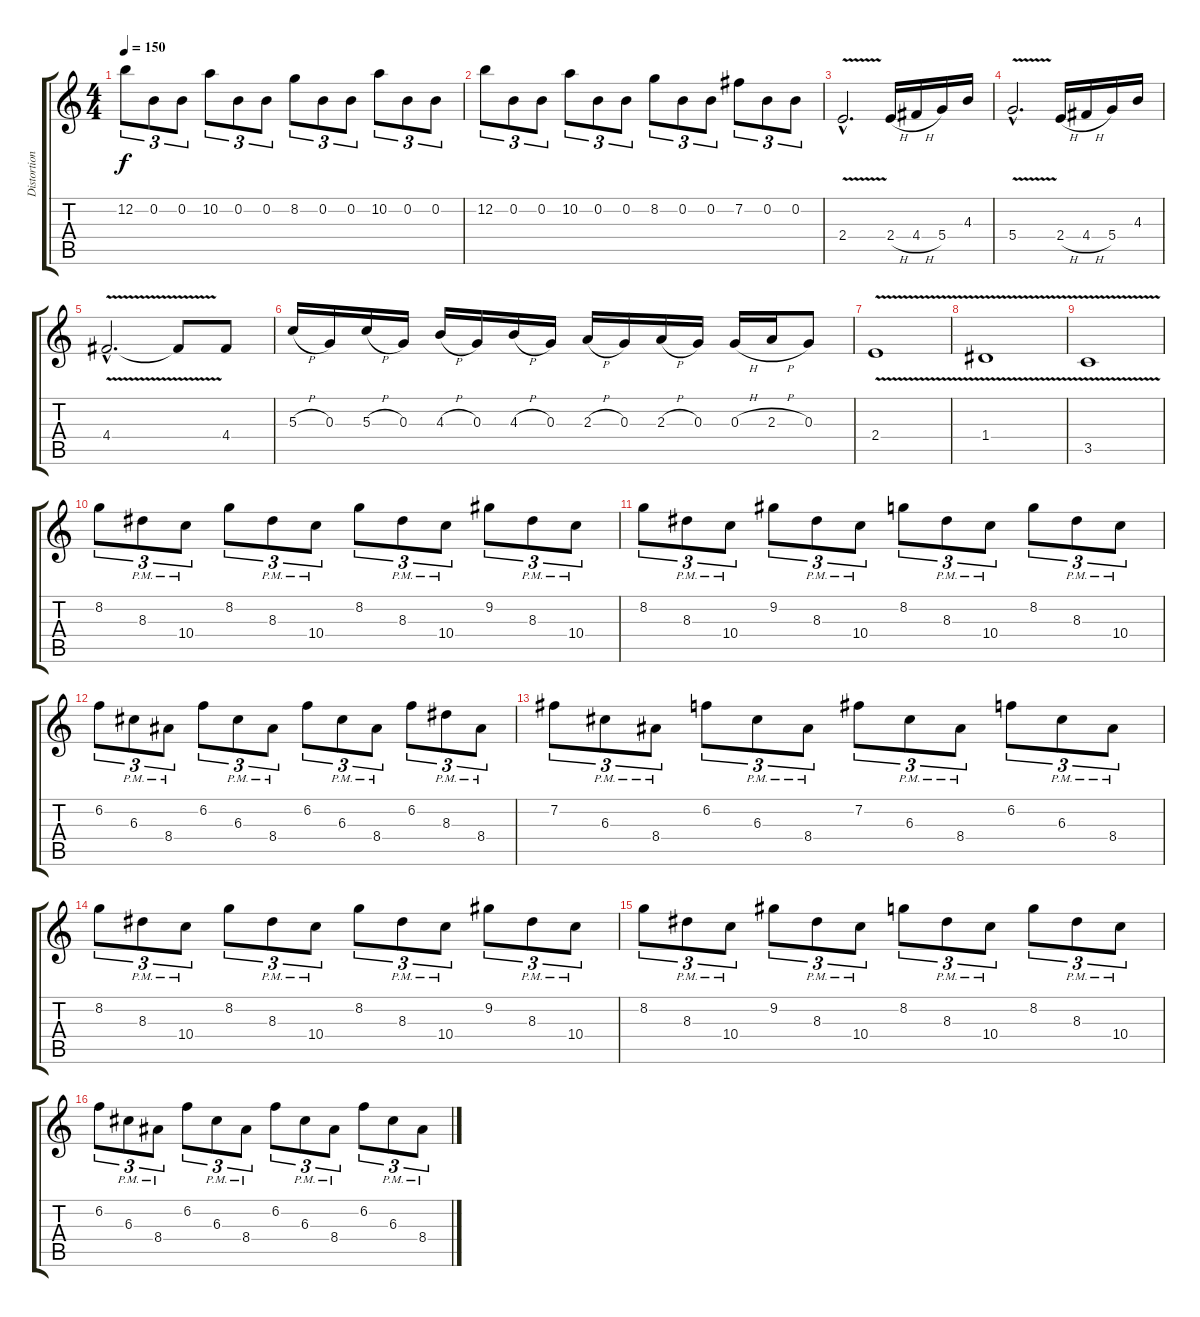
\track ("Distortion Guitar 1" "Distortion") {instrument distortionguitar}
\staff {score tabs}
\tuning (E4 B3 G3 D3 A2 E2) {hide}
\ts (4 4)
\tempo 150
\clef g2
\ks c
12.2.8{tu (3 2) dy f} 0.2.8{tu (3 2)} 0.2.8{tu (3 2)} 10.2.8{tu (3 2)} 0.2.8{tu (3 2)} 0.2.8{tu (3 2)} 8.2.8{tu (3 2)} 0.2.8{tu (3 2)} 0.2.8{tu (3 2)} 10.2.8{tu (3 2)} 0.2.8{tu (3 2)} 0.2.8{tu (3 2)} |
12.2.8{tu (3 2)} 0.2.8{tu (3 2)} 0.2.8{tu (3 2)} 10.2.8{tu (3 2)} 0.2.8{tu (3 2)} 0.2.8{tu (3 2)} 8.2.8{tu (3 2)} 0.2.8{tu (3 2)} 0.2.8{tu (3 2)} 7.2.8{tu (3 2)} 0.2.8{tu (3 2)} 0.2.8{tu (3 2)} |
2.4{v hac}.2{d} 2.4{h}.16 4.4{h}.16 5.4.16 4.3.16 |
5.4{v hac}.2{d} 2.4{h}.16 4.4{h}.16 5.4.16 4.3.16 |
4.4{v hac}.2{d} 4.4{t}.8 4.4.8 |
5.3{h}.16 0.3.16 5.3{h}.16 0.3.16 4.3{h}.16 0.3.16 4.3{h}.16 0.3.16 2.3{h}.16 0.3.16 2.3{h}.16 0.3.16 0.3{h}.16 2.3{h}.16 0.3.8 |
2.4{v}.1 |
1.4{v}.1 |
3.5{v}.1 |
8.2.8{tu (3 2)} 8.3{pm}.8{tu (3 2)} 10.4{pm}.8{tu (3 2)} 8.2.8{tu (3 2)} 8.3{pm}.8{tu (3 2)} 10.4{pm}.8{tu (3 2)} 8.2.8{tu (3 2)} 8.3{pm}.8{tu (3 2)} 10.4{pm}.8{tu (3 2)} 9.2.8{tu (3 2)} 8.3{pm}.8{tu (3 2)} 10.4{pm}.8{tu (3 2)} |
8.2.8{tu (3 2)} 8.3{pm}.8{tu (3 2)} 10.4{pm}.8{tu (3 2)} 9.2.8{tu (3 2)} 8.3{pm}.8{tu (3 2)} 10.4{pm}.8{tu (3 2)} 8.2.8{tu (3 2)} 8.3{pm}.8{tu (3 2)} 10.4{pm}.8{tu (3 2)} 8.2.8{tu (3 2)} 8.3{pm}.8{tu (3 2)} 10.4{pm}.8{tu (3 2)} |
6.2.8{tu (3 2)} 6.3{pm}.8{tu (3 2)} 8.4{pm}.8{tu (3 2)} 6.2.8{tu (3 2)} 6.3{pm}.8{tu (3 2)} 8.4{pm}.8{tu (3 2)} 6.2.8{tu (3 2)} 6.3{pm}.8{tu (3 2)} 8.4{pm}.8{tu (3 2)} 6.2.8{tu (3 2)} 8.3{pm}.8{tu (3 2)} 8.4{pm}.8{tu (3 2)} |
7.2.8{tu (3 2)} 6.3{pm}.8{tu (3 2)} 8.4{pm}.8{tu (3 2)} 6.2.8{tu (3 2)} 6.3{pm}.8{tu (3 2)} 8.4{pm}.8{tu (3 2)} 7.2.8{tu (3 2)} 6.3{pm}.8{tu (3 2)} 8.4{pm}.8{tu (3 2)} 6.2.8{tu (3 2)} 6.3{pm}.8{tu (3 2)} 8.4{pm}.8{tu (3 2)} |
8.2.8{tu (3 2)} 8.3{pm}.8{tu (3 2)} 10.4{pm}.8{tu (3 2)} 8.2.8{tu (3 2)} 8.3{pm}.8{tu (3 2)} 10.4{pm}.8{tu (3 2)} 8.2.8{tu (3 2)} 8.3{pm}.8{tu (3 2)} 10.4{pm}.8{tu (3 2)} 9.2.8{tu (3 2)} 8.3{pm}.8{tu (3 2)} 10.4{pm}.8{tu (3 2)} |
8.2.8{tu (3 2)} 8.3{pm}.8{tu (3 2)} 10.4{pm}.8{tu (3 2)} 9.2.8{tu (3 2)} 8.3{pm}.8{tu (3 2)} 10.4{pm}.8{tu (3 2)} 8.2.8{tu (3 2)} 8.3{pm}.8{tu (3 2)} 10.4{pm}.8{tu (3 2)} 8.2.8{tu (3 2)} 8.3{pm}.8{tu (3 2)} 10.4{pm}.8{tu (3 2)} |
6.2.8{tu (3 2)} 6.3{pm}.8{tu (3 2)} 8.4{pm}.8{tu (3 2)} 6.2.8{tu (3 2)} 6.3{pm}.8{tu (3 2)} 8.4{pm}.8{tu (3 2)} 6.2.8{tu (3 2)} 6.3{pm}.8{tu (3 2)} 8.4{pm}.8{tu (3 2)} 6.2.8{tu (3 2)} 6.3{pm}.8{tu (3 2)} 8.4{pm}.8{tu (3 2)}
